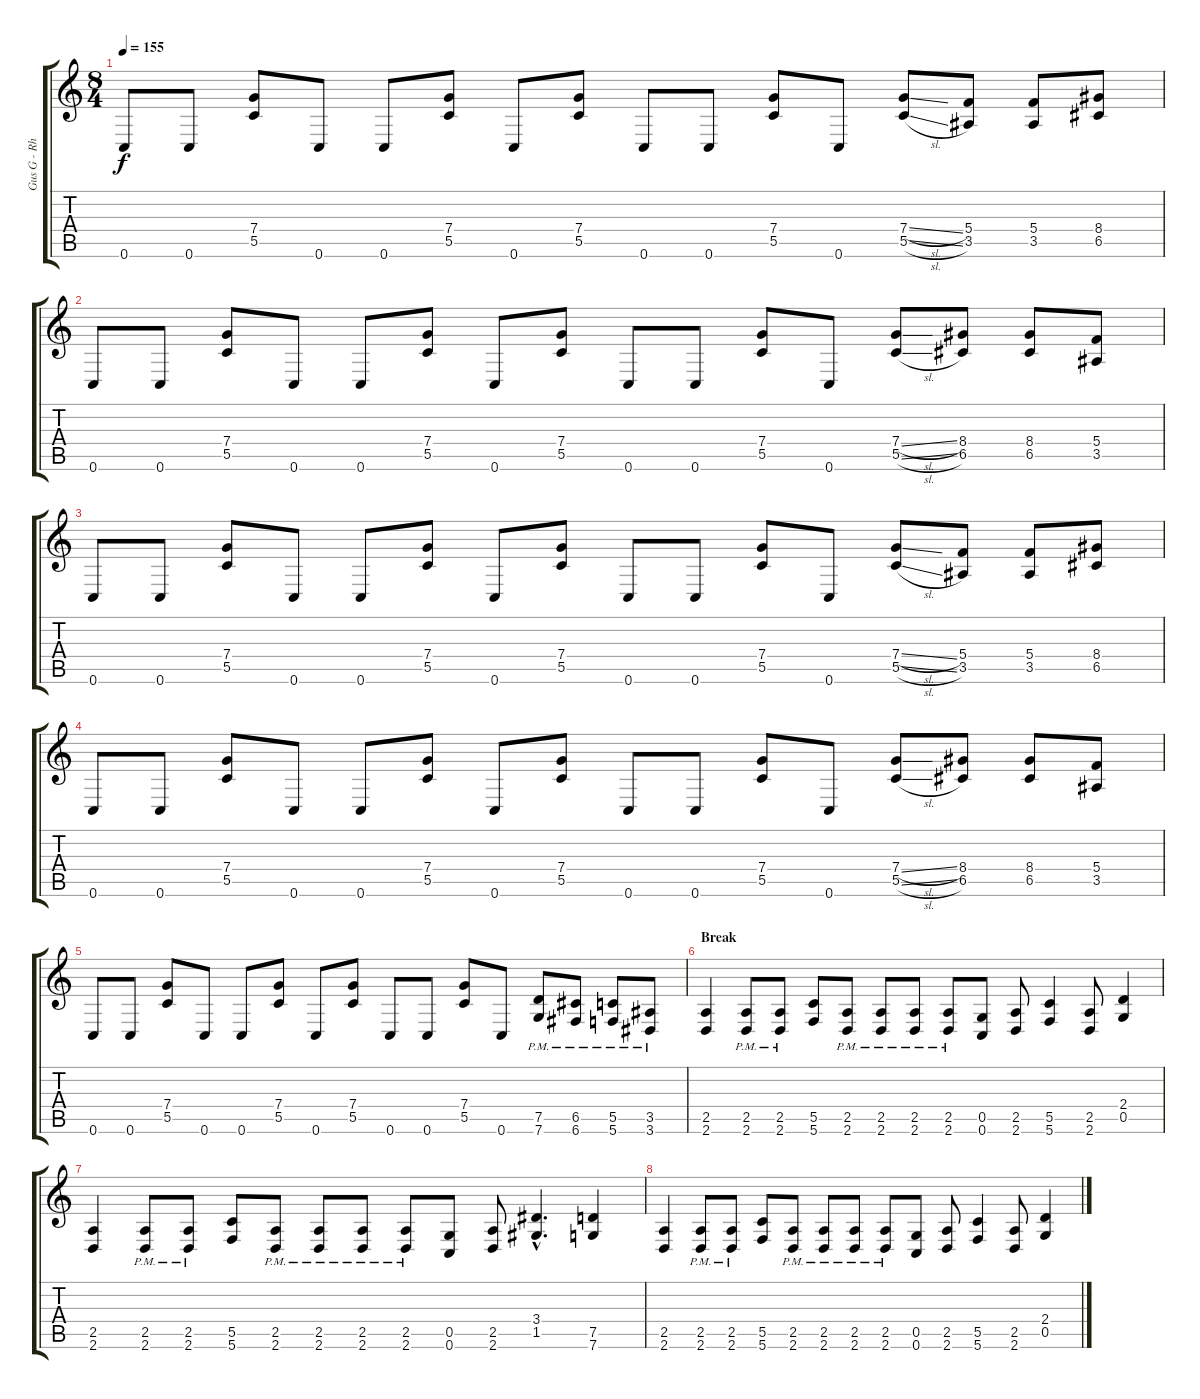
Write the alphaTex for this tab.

\track ("Gus G - Rhytm" "Gus G - Rh") {instrument distortionguitar}
\staff {score tabs}
\tuning (D4 A3 F3 C3 G2 C2) {hide}
\ts (8 4)
\tempo 155
\clef g2
\ks c
0.6.8{dy f} 0.6.8 (7.4 5.5).8 0.6.8 0.6.8 (7.4 5.5).8 0.6.8 (7.4 5.5).8 0.6.8 0.6.8 (7.4 5.5).8 0.6.8 (7.4{sl} 5.5{sl}).8 (5.4 3.5).8 (5.4 3.5).8 (8.4 6.5).8 |
0.6.8 0.6.8 (7.4 5.5).8 0.6.8 0.6.8 (7.4 5.5).8 0.6.8 (7.4 5.5).8 0.6.8 0.6.8 (7.4 5.5).8 0.6.8 (7.4{sl} 5.5{sl}).8 (8.4 6.5).8 (8.4 6.5).8 (5.4 3.5).8 |
0.6.8 0.6.8 (7.4 5.5).8 0.6.8 0.6.8 (7.4 5.5).8 0.6.8 (7.4 5.5).8 0.6.8 0.6.8 (7.4 5.5).8 0.6.8 (7.4{sl} 5.5{sl}).8 (5.4 3.5).8 (5.4 3.5).8 (8.4 6.5).8 |
0.6.8 0.6.8 (7.4 5.5).8 0.6.8 0.6.8 (7.4 5.5).8 0.6.8 (7.4 5.5).8 0.6.8 0.6.8 (7.4 5.5).8 0.6.8 (7.4{sl} 5.5{sl}).8 (8.4 6.5).8 (8.4 6.5).8 (5.4 3.5).8 |
0.6.8 0.6.8 (7.4 5.5).8 0.6.8 0.6.8 (7.4 5.5).8 0.6.8 (7.4 5.5).8 0.6.8 0.6.8 (7.4 5.5).8 0.6.8 (7.5{pm} 7.6{pm}).8 (6.5{pm} 6.6{pm}).8 (5.5{pm} 5.6{pm}).8 (3.5{pm} 3.6{pm}).8 |
\section ("" "Break")
(2.5 2.6).4 (2.5{pm} 2.6{pm}).8 (2.5{pm} 2.6{pm}).8 (5.5 5.6).8 (2.5{pm} 2.6{pm}).8 (2.5{pm} 2.6{pm}).8 (2.5{pm} 2.6{pm}).8 (2.5{pm} 2.6{pm}).8 (0.5 0.6).8 (2.5 2.6).8 (5.5 5.6).4 (2.5 2.6).8 (2.4 0.5).4 |
(2.5 2.6).4 (2.5{pm} 2.6{pm}).8 (2.5{pm} 2.6{pm}).8 (5.5 5.6).8 (2.5{pm} 2.6{pm}).8 (2.5{pm} 2.6{pm}).8 (2.5{pm} 2.6{pm}).8 (2.5{pm} 2.6{pm}).8 (0.5 0.6).8 (2.5 2.6).8 (3.4{hac} 1.5{hac}).4{d} (7.5 7.6).4 |
(2.5 2.6).4 (2.5{pm} 2.6{pm}).8 (2.5{pm} 2.6{pm}).8 (5.5 5.6).8 (2.5{pm} 2.6{pm}).8 (2.5{pm} 2.6{pm}).8 (2.5{pm} 2.6{pm}).8 (2.5{pm} 2.6{pm}).8 (0.5 0.6).8 (2.5 2.6).8 (5.5 5.6).4 (2.5 2.6).8 (2.4 0.5).4
